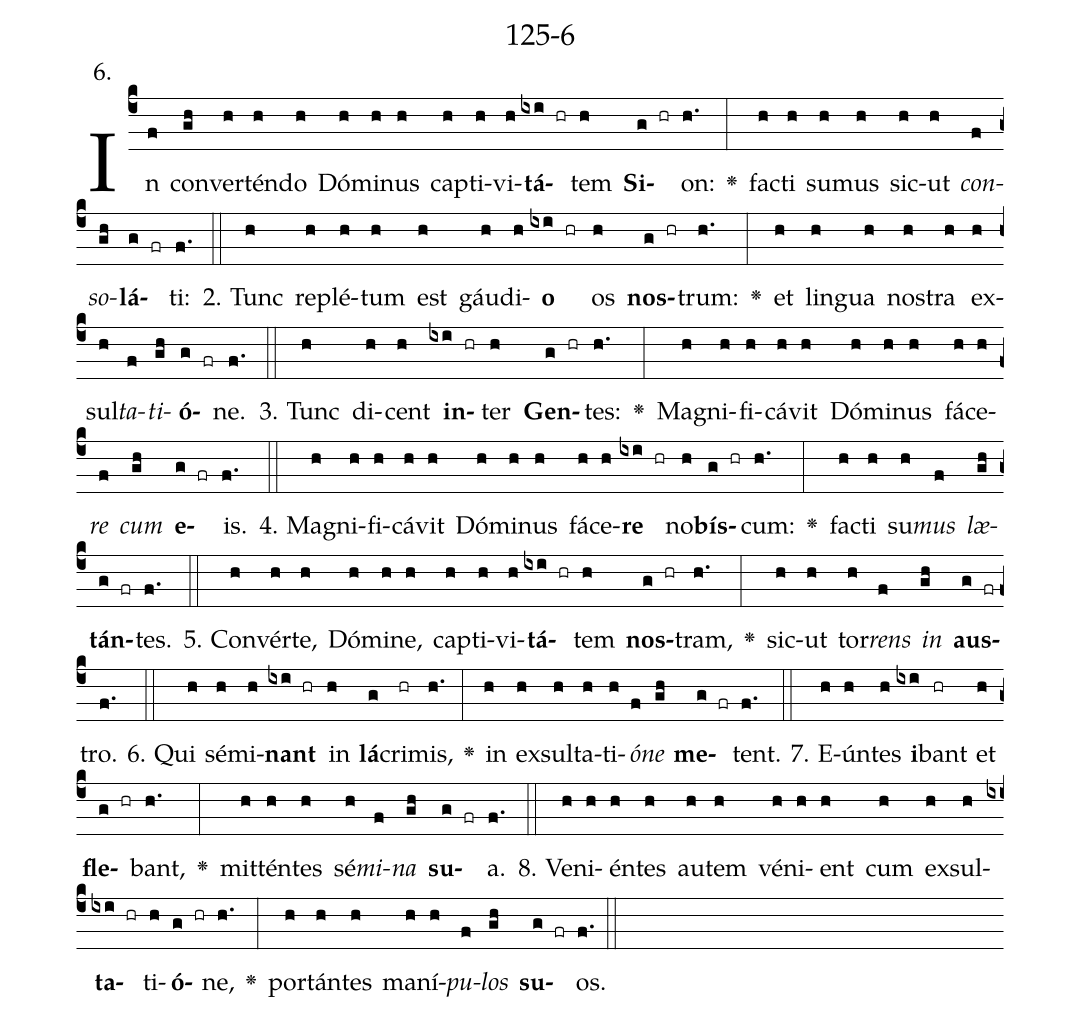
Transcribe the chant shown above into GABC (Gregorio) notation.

name: 125-6;
annotation: 6.;
%%
(c4)In(f) con(gh)ver(h)tén(h)do(h) Dó(h)mi(h)nus(h) cap(h)ti(h)vi(h)<b>tá</b>(ixi hr)tem(h) <b>Si</b>(g hr)on:(h.) <v>\greheightstar</v>(:) fac(h)ti(h) su(h)mus(h) sic(h)ut(h) <i>con</i>(f)<i>so</i>(gh)<b>lá</b>(g fr)ti:(f.) (::)
2. Tunc(h) re(h)plé(h)tum(h) est(h) gáu(h)di(h)<b>o</b>(ixi hr) os(h) <b>nos</b>(g hr)trum:(h.) <v>\greheightstar</v>(:) et(h) lin(h)gua(h) nos(h)tra(h) ex(h)sul(h)<i>ta</i>(f)<i>ti</i>(gh)<b>ó</b>(g fr)ne.(f.) (::)
3. Tunc(h) di(h)cent(h) <b>in</b>(ixi hr)ter(h) <b>Gen</b>(g hr)tes:(h.) <v>\greheightstar</v>(:) Ma(h)gni(h)fi(h)cá(h)vit(h) Dó(h)mi(h)nus(h) fá(h)ce(h)<i>re</i>(f) <i>cum</i>(gh) <b>e</b>(g fr)is.(f.) (::)
4. Ma(h)gni(h)fi(h)cá(h)vit(h) Dó(h)mi(h)nus(h) fá(h)ce(h)<b>re</b>(ixi hr) no(h)<b>bís</b>(g hr)cum:(h.) <v>\greheightstar</v>(:) fac(h)ti(h) su(h)<i>mus</i>(f) <i>læ</i>(gh)<b>tán</b>(g fr)tes.(f.) (::)
5. Con(h)vér(h)te,(h) Dó(h)mi(h)ne,(h) cap(h)ti(h)vi(h)<b>tá</b>(ixi hr)tem(h) <b>nos</b>(g hr)tram,(h.) <v>\greheightstar</v>(:) sic(h)ut(h) tor(h)<i>rens</i>(f) <i>in</i>(gh) <b>aus</b>(g fr)tro.(f.) (::)
6. Qui(h) sé(h)mi(h)<b>nant</b>(ixi hr) in(h) <b>lá</b>(g)cri(hr)mis,(h.) <v>\greheightstar</v>(:) in(h) ex(h)sul(h)ta(h)ti(h)<i>ó</i>(f)<i>ne</i>(gh) <b>me</b>(g fr)tent.(f.) (::)
7. E(h)ún(h)tes(h) <b>i</b>(ixi)bant(hr) et(h) <b>fle</b>(g hr)bant,(h.) <v>\greheightstar</v>(:) mit(h)tén(h)tes(h) sé(h)<i>mi</i>(f)<i>na</i>(gh) <b>su</b>(g fr)a.(f.) (::)
8. Ve(h)ni(h)én(h)tes(h) au(h)tem(h) vé(h)ni(h)ent(h) cum(h) ex(h)sul(h)<b>ta</b>(ixi hr)ti(h)<b>ó</b>(g hr)ne,(h.) <v>\greheightstar</v>(:) por(h)tán(h)tes(h) ma(h)ní(h)<i>pu</i>(f)<i>los</i>(gh) <b>su</b>(g fr)os.(f.) (::)
